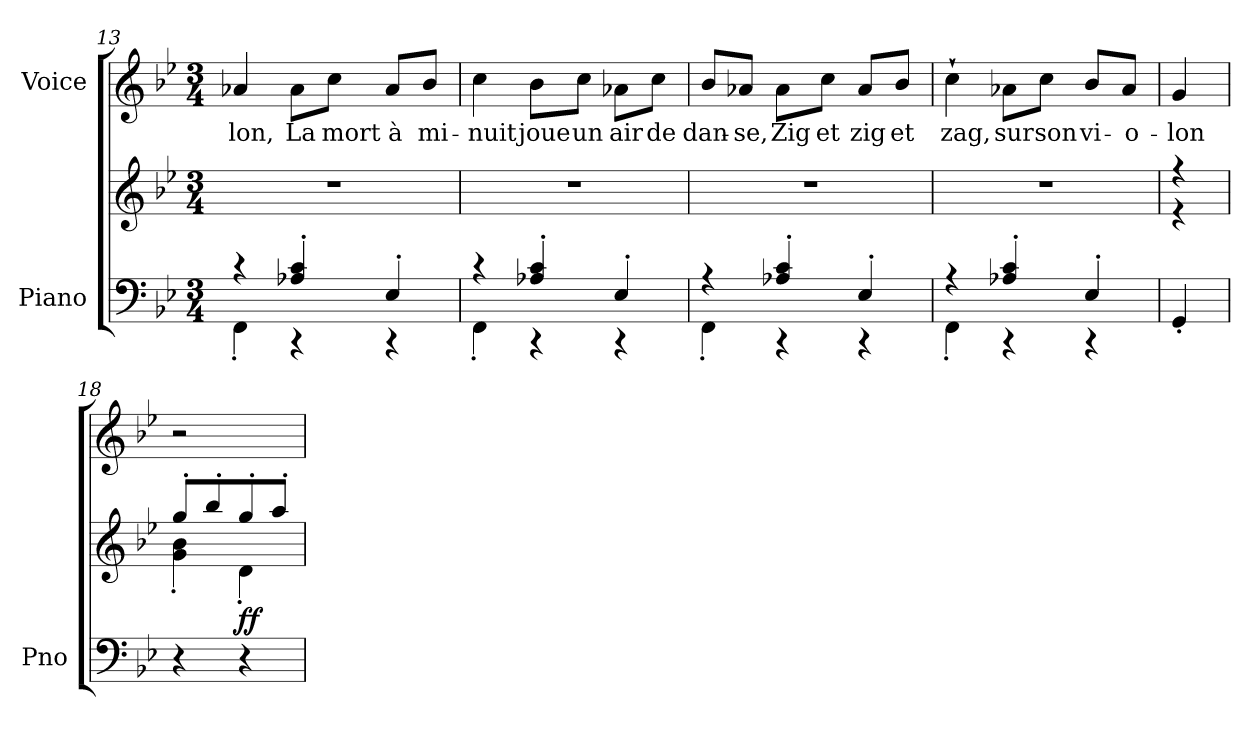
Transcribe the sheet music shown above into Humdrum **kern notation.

**kern	**kern	**dynam	**kern	**text
*part2	*part2	*part2	*part1	*part1
*staff3	*staff2	*staff2/3	*staff1	*staff1
*I"Piano	*	*	*I"Voice	*
*I'Pno	*	*	*	*
*clefF4	*clefG2	*	*clefG2	*
*k[b-e-]	*k[b-e-]	*	*k[b-e-]	*
*M3/4	*M3/4	*	*M3/4	*
=13	=13	=13	=13	=13
*^	*	*	*	*
!	!	!	!	!	!LO:LY:b
4r	4FF'\	2.r	.	4a-X/	-lon,
!	!	!	!	!	!LO:LY:b
4A-X/' 4c/'	4rCC	.	.	8a-\L	La
!	!	!	!	!	!LO:LY:b
.	.	.	.	8cc\J	mort
!	!	!	!	!	!LO:LY:b
4E-'/	4rCC	.	.	8a-/L	à
!	!	!	!	!	!LO:LY:b
.	.	.	.	8b-/J	mi-
!!LO:LB:g=z
=14	=14	=14	=14	=14	=14
!	!	!	!	!	!LO:LY:b
4r	4FF'\	2.r	.	4cc\	-nuit
!	!	!	!	!	!LO:LY:b
4A-X/' 4c/'	4rCC	.	.	8b-\L	joue
!	!	!	!	!	!LO:LY:b
.	.	.	.	8cc\J	un
!	!	!	!	!	!LO:LY:b
4E-'/	4rCC	.	.	8a-X\L	air
!	!	!	!	!	!LO:LY:b
.	.	.	.	8cc\J	de
=15	=15	=15	=15	=15	=15
!	!	!	!	!	!LO:LY:b
4r	4FF'\	2.r	.	8b-/L	dan-
!	!	!	!	!	!LO:LY:b
.	.	.	.	8a-X/J	-se,
!	!	!	!	!	!LO:LY:b
4A-X/' 4c/'	4rCC	.	.	8a-\L	Zig
!	!	!	!	!	!LO:LY:b
.	.	.	.	8cc\J	et
!	!	!	!	!	!LO:LY:b
4E-'/	4rCC	.	.	8a-/L	zig
!	!	!	!	!	!LO:LY:b
.	.	.	.	8b-/J	et
=16	=16	=16	=16	=16	=16
!	!	!	!	!	!LO:LY:b
4r	4FF'\	2.r	.	4cc`\	zag,
!	!	!	!	!	!LO:LY:b
4A-X/' 4c/'	4rCC	.	.	8a-X\L	sur
!	!	!	!	!	!LO:LY:b
.	.	.	.	8cc\J	son
!	!	!	!	!	!LO:LY:b
4E-'/	4rCC	.	.	8b-/L	vi-
!	!	!	!	!	!LO:LY:b
.	.	.	.	8a-/J	-o-
*v	*v	*	*	*	*
=17	=17	=17	=17	=17
*	*^	*	*	*
!	!	!	!	!	!LO:LY:b
4GG'/	4r	4r	.	4g/	-lon
!!LO:LB:g=z
=18	=18	=18	=18	=18	=18
4r	8gg'/L	4g\' 4b-\'	.	2r	.
.	8bb-'/	.	.	.	.
!	!	!	!LO:DY:b	!	!
4r	8gg'/	4d'\	ff	.	.
.	8aa'/J	.	.	.	.
*	*v	*v	*	*	*
=	=	=	=	=
*-	*-	*-	*-	*-
